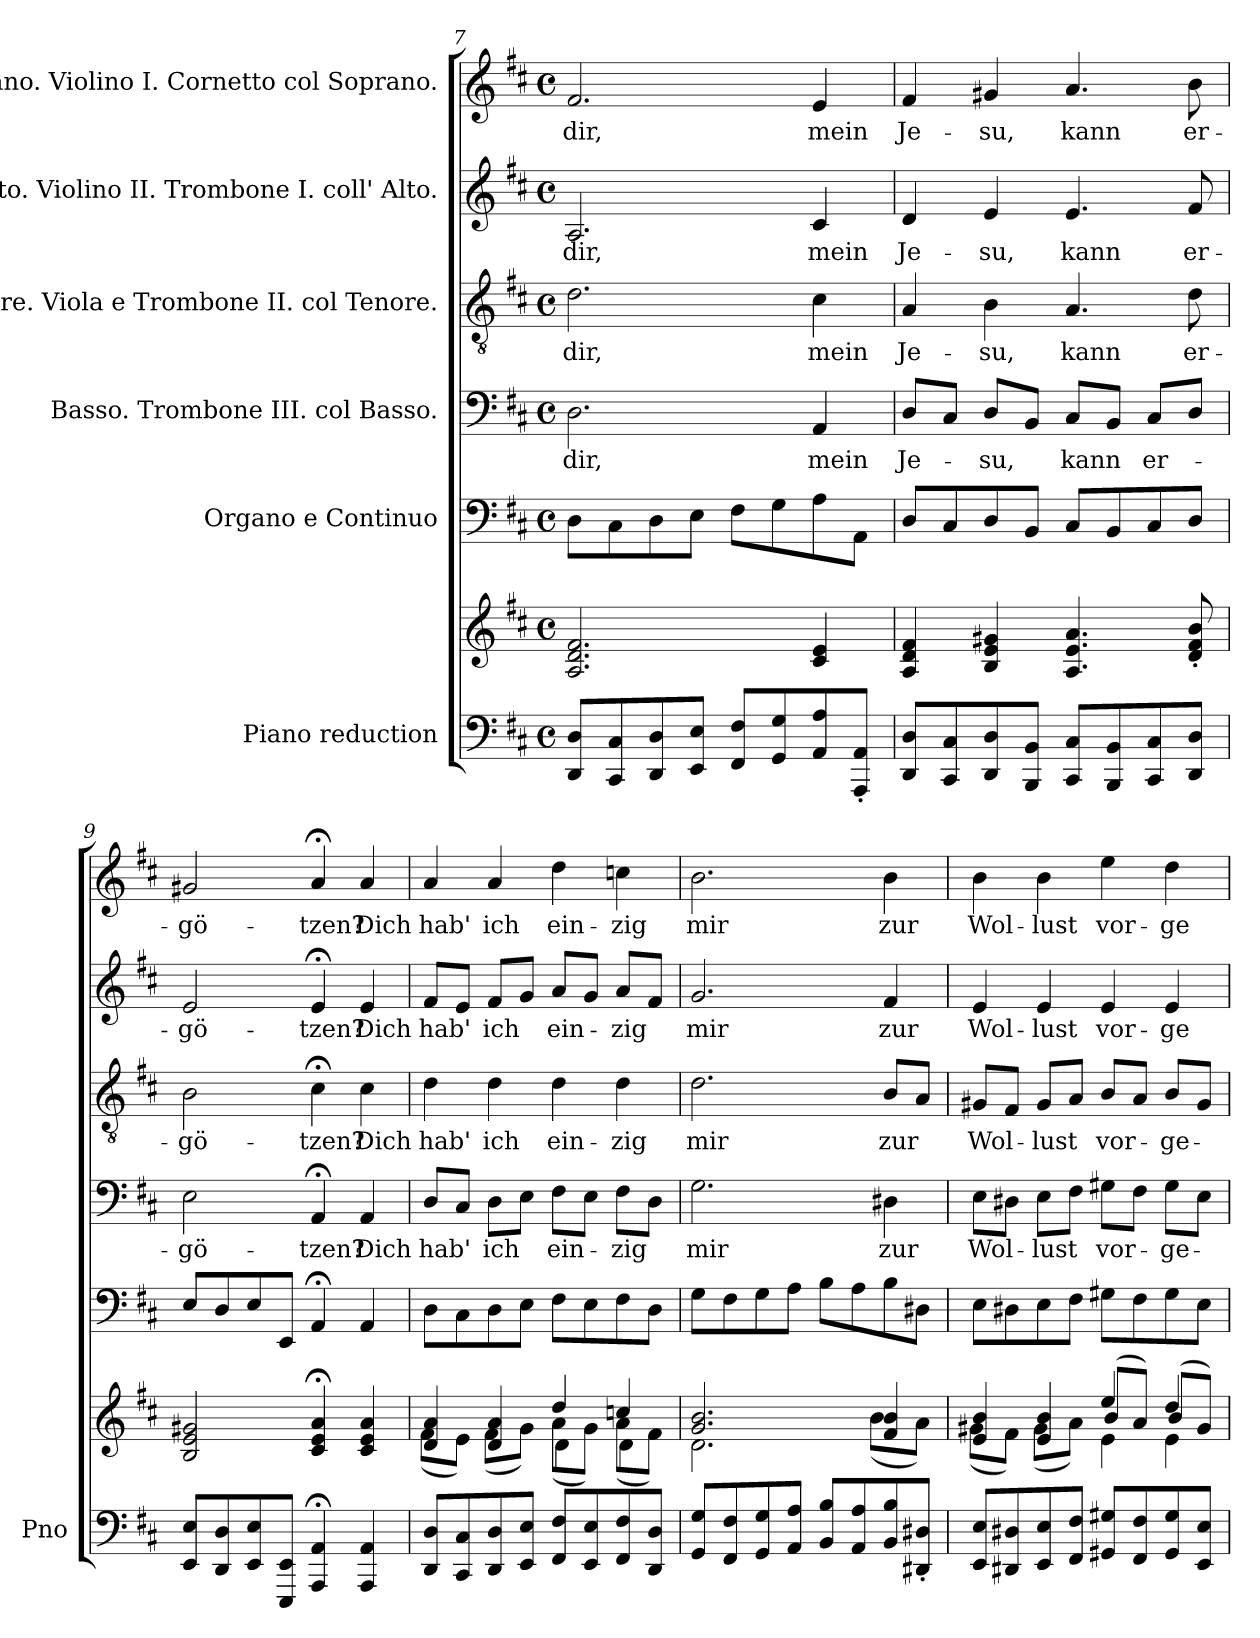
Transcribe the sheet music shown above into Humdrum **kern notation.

**kern	**kern	**kern	**kern	**text	**kern	**text	**kern	**text	**kern	**text
*part6	*part6	*part5	*part4	*part4	*part3	*part3	*part2	*part2	*part1	*part1
*staff7	*staff6	*staff5	*staff4	*staff4	*staff3	*staff3	*staff2	*staff2	*staff1	*staff1
*I"Piano reduction	*	*I"Organo e Continuo	*I"Basso. Trombone III. col Basso.	*	*I"Tenore. Viola e Trombone II. col Tenore.	*	*I"Alto. Violino II. Trombone I. coll' Alto.	*	*I"Soprano. Violino I. Cornetto col Soprano.	*
*I'Pno	*	*	*	*	*	*	*	*	*	*
*clefF4	*clefG2	*clefF4	*clefF4	*	*clefGv2	*	*clefG2	*	*clefG2	*
*k[f#c#]	*k[f#c#]	*k[f#c#]	*k[f#c#]	*	*k[f#c#]	*	*k[f#c#]	*	*k[f#c#]	*
*M4/4	*M4/4	*M4/4	*M4/4	*	*M4/4	*	*M4/4	*	*M4/4	*
*met(c)	*met(c)	*met(c)	*met(c)	*	*met(c)	*	*met(c)	*	*met(c)	*
=7	=7	=7	=7	=7	=7	=7	=7	=7	=7	=7
!	!	!	!	!LO:LY:b	!	!LO:LY:b	!	!LO:LY:b	!	!LO:LY:b
8DD/ 8D/L	2.A/ 2.d/ 2.f#/	8D\L	2.D\	dir,	2.d\	dir,	2.A/	dir,	2.f#/	dir,
8CC#/ 8C#/	.	8C#\	.	.	.	.	.	.	.	.
8DD/ 8D/	.	8D\	.	.	.	.	.	.	.	.
8EE/ 8E/J	.	8E\J	.	.	.	.	.	.	.	.
8FF#/ 8F#/L	.	8F#\L	.	.	.	.	.	.	.	.
8GG/ 8G/	.	8G\	.	.	.	.	.	.	.	.
!	!	!	!	!LO:LY:b	!	!LO:LY:b	!	!LO:LY:b	!	!LO:LY:b
8AA/ 8A/	4c#/ 4e/	8A\	4AA/	mein	4c#\	mein	4c#/	mein	4e/	mein
8AAA/' 8AA/'J	.	8AA\J	.	.	.	.	.	.	.	.
=8	=8	=8	=8	=8	=8	=8	=8	=8	=8	=8
!	!	!	!	!LO:LY:b	!	!LO:LY:b	!	!LO:LY:b	!	!LO:LY:b
8DD/ 8D/L	4A/ 4d/ 4f#/	8D/L	8D/L	Je-	4A/	Je-	4d/	Je-	4f#/	Je-
8CC#/ 8C#/	.	8C#/	8C#/J	.	.	.	.	.	.	.
!	!	!	!	!LO:LY:b	!	!LO:LY:b	!	!LO:LY:b	!	!LO:LY:b
8DD/ 8D/	4B/ 4e/ 4g#X/	8D/	8D/L	-su,	4B\	su,	4e/	su,	4g#X/	su,
8BBB/ 8BB/J	.	8BB/J	8BB/J	.	.	.	.	.	.	.
!	!	!	!	!LO:LY:b	!	!LO:LY:b	!	!LO:LY:b	!	!LO:LY:b
8CC#/ 8C#/L	4.A/ 4.e/ 4.a/	8C#/L	8C#/L	kann	4.A/	kann	4.e/	kann	4.a/	kann
8BBB/ 8BB/	.	8BB/	8BB/J	.	.	.	.	.	.	.
!	!	!	!	!LO:LY:b	!	!	!	!	!	!
8CC#/ 8C#/	.	8C#/	8C#/L	er-	.	.	.	.	.	.
!	!	!	!	!	!	!LO:LY:b	!	!LO:LY:b	!	!LO:LY:b
8DD/ 8D/J	8d/' 8f#/' 8b/'	8D/J	8D/J	.	8d\	er-	8f#/	er-	8b\	er-
=9	=9	=9	=9	=9	=9	=9	=9	=9	=9	=9
!	!	!	!	!LO:LY:b	!	!LO:LY:b	!	!LO:LY:b	!	!LO:LY:b
8EE/ 8E/L	2B/ 2e/ 2g#X/	8E/L	2E\	-gö-	2B\	gö-	2e/	gö-	2g#X/	gö-
8DD/ 8D/	.	8D/	.	.	.	.	.	.	.	.
8EE/ 8E/	.	8E/	.	.	.	.	.	.	.	.
8EEE/ 8EE/J	.	8EE/J	.	.	.	.	.	.	.	.
!	!	!	!	!LO:LY:b	!	!LO:LY:b	!	!LO:LY:b	!	!LO:LY:b
4AAA/; 4AA/;	4c#/;< 4e/;< 4a/;<	4AA;</	4AA;</	tzen?	4c#;<\	tzen?	4e;</	tzen?	4a;</	tzen?
!	!	!	!	!LO:LY:b	!	!LO:LY:b	!	!LO:LY:b	!	!LO:LY:b
4AAA/ 4AA/	4c#/ 4e/ 4a/	4AA/	4AA/	Dich	4c#\	Dich	4e/	Dich	4a/	Dich
=10	=10	=10	=10	=10	=10	=10	=10	=10	=10	=10
*	*^	*	*	*	*	*	*	*	*	*
*	*	*^	*	*	*	*	*	*	*	*	*
!	!	!	!	!	!	!LO:LY:b	!	!LO:LY:b	!	!LO:LY:b	!	!LO:LY:b
8DD/ 8D/L	4d/ 4a/	(8f#\L	2ryy	8D\L	8D/L	hab'	4d\	hab'	8f#/L	hab'	4a/	hab'
8CC#/ 8C#/	.	8e\J)	.	8C#\	8C#/J	.	.	.	8e/J	.	.	.
!	!	!	!	!	!	!LO:LY:b	!	!LO:LY:b	!	!LO:LY:b	!	!LO:LY:b
8DD/ 8D/	4d/ 4a/	(8f#\L	.	8D\	8D\L	ich	4d\	ich	8f#/L	ich	4a/	ich
8EE/ 8E/J	.	8g\J)	.	8E\J	8E\J	.	.	.	8g/J	.	.	.
!	!	!	!	!	!	!LO:LY:b	!	!LO:LY:b	!	!LO:LY:b	!	!LO:LY:b
8FF#/ 8F#/L	4dd/	(8a\L	4d\	8F#\L	8F#\L	ein-	4d\	ein-	8a/L	ein-	4dd\	ein-
8EE/ 8E/	.	8g\J)	.	8E\	8E\J	.	.	.	8g/J	.	.	.
!	!	!	!	!	!	!LO:LY:b	!	!LO:LY:b	!	!LO:LY:b	!	!LO:LY:b
8FF#/ 8F#/	4ccn/	(8a\L	4d\	8F#\	8F#\L	-zig	4d\	zig	8a/L	-zig	4ccn\	zig
8DD/ 8D/J	.	8f#\J)	.	8D\J	8D\J	.	.	.	8f#/J	.	.	.
*	*	*v	*v	*	*	*	*	*	*	*	*	*
=11	=11	=11	=11	=11	=11	=11	=11	=11	=11	=11	=11
!	!	!	!	!	!LO:LY:b	!	!LO:LY:b	!	!LO:LY:b	!	!LO:LY:b
8GG/ 8G/L	2.g/ 2.b/	2.d\	8G\L	2.G\	mir	2.d\	mir	2.g/	mir	2.b\	mir
8FF#/ 8F#/	.	.	8F#\	.	.	.	.	.	.	.	.
8GG/ 8G/	.	.	8G\	.	.	.	.	.	.	.	.
8AA/ 8A/J	.	.	8A\J	.	.	.	.	.	.	.	.
8BB/ 8B/L	.	.	8B\L	.	.	.	.	.	.	.	.
8AA/ 8A/	.	.	8A\	.	.	.	.	.	.	.	.
!	!	!	!	!	!LO:LY:b	!	!LO:LY:b	!	!LO:LY:b	!	!LO:LY:b
8BB/ 8B/	4f#/ 4b/	(8b\L	8B\	4D#X\	zur	8B/L	zur	4f#/	zur	4b\	zur
8DD#X/' 8D#X/'J	.	8a\J)	8D#X\J	.	.	8A/J	.	.	.	.	.
!!LO:PB:g=z
=12	=12	=12	=12	=12	=12	=12	=12	=12	=12	=12	=12
*	*	*^	*	*	*	*	*	*	*	*	*
!	!	!	!	!	!	!LO:LY:b	!	!LO:LY:b	!	!LO:LY:b	!	!LO:LY:b
8EE/ 8E/L	4e/ 4b/	(8g#X\L	2ryy	8E\L	8E\L	Wol-	8G#X/L	Wol-	4e/	Wol-	4b\	Wol-
8DD#X/ 8D#X/	.	8f#\J)	.	8D#X\	8D#X\J	.	8F#/J	.	.	.	.	.
!	!	!	!	!	!	!LO:LY:b	!	!LO:LY:b	!	!LO:LY:b	!	!LO:LY:b
8EE/ 8E/	4e/ 4b/	(8g#\L	.	8E\	8E\L	-lust	8G#/L	-lust	4e/	lust	4b\	lust
8FF#/ 8F#/J	.	8a\J)	.	8F#\J	8F#\J	.	8A/J	.	.	.	.	.
!	!	!	!	!	!	!LO:LY:b	!	!LO:LY:b	!	!LO:LY:b	!	!LO:LY:b
8GG#X/ 8G#X/L	4ee/	4e\	(8b/L	8G#X\L	8G#X\L	vor-	8B/L	vor-	4e/	vor-	4ee\	vor-
8FF#/ 8F#/	.	.	8a/J)	8F#\	8F#\J	.	8A/J	.	.	.	.	.
!	!	!	!	!	!	!LO:LY:b	!	!LO:LY:b	!	!LO:LY:b	!	!LO:LY:b
8GG#/ 8G#/	4dd/	4e\	(8b/L	8G#\	8G#\L	-ge-	8B/L	-ge-	4e/	ge-	4dd\	ge-
8EE/ 8E/J	.	.	8g#/J)	8E\J	8E\J	.	8G#/J	.	.	.	.	.
*	*v	*v	*v	*	*	*	*	*	*	*	*	*
=	=	=	=	=	=	=	=	=	=	=
*-	*-	*-	*-	*-	*-	*-	*-	*-	*-	*-
